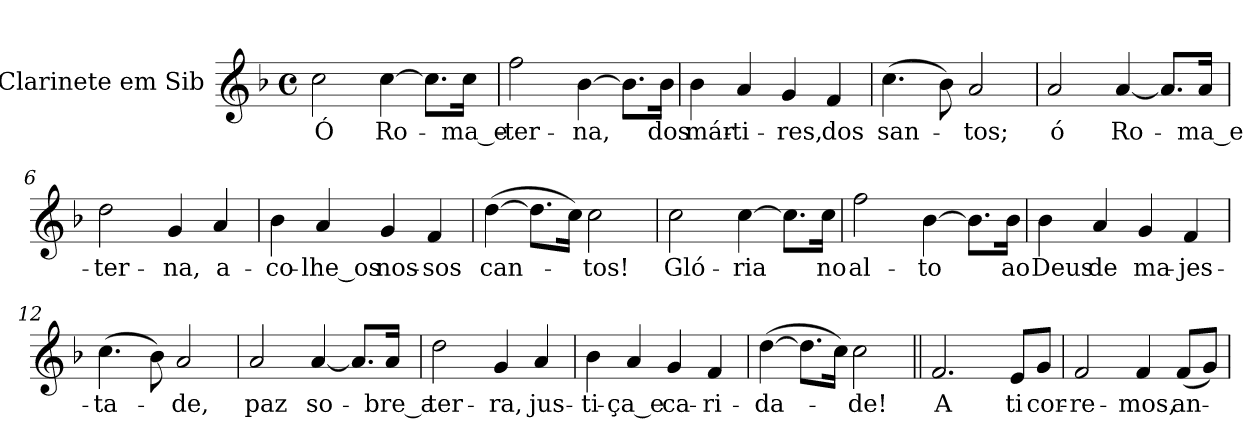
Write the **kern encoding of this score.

**kern	**text
*part1	*part1
*staff1	*staff1
*I"Clarinete em Sib	*
*I'Cl.	*
!!LO:PB:g=z
*clefG2	*
*ITrd1c2	*
*k[b-e-a-]	*
*E-:	*
*M4/4	*
*met(c)	*
*MM96	*
=1	=1
!	!LO:LY:b:color=#000000
2b-i\	Ó
!	!LO:LY:b:color=#000000
[4b-i\	Ro-
8.b-i\L]	.
!	!LO:LY:b:color=#000000
16b-i\Jk	-ma_e-
=2	=2
!	!LO:LY:b:color=#000000
2ee-i\	-ter-
!	!LO:LY:b:color=#000000
[4a-i\	-na,
8.a-i\L]	.
!	!LO:LY:b:color=#000000
16a-i\Jk	dos
=3	=3
!	!LO:LY:b:color=#000000
4a-i\	már-
!	!LO:LY:b:color=#000000
4gi/	-ti-
!	!LO:LY:b:color=#000000
4fi/	-res,
!	!LO:LY:b:color=#000000
4e-i/	dos
=4	=4
!	!LO:LY:b:color=#000000
(4.b-i\	san-
8a-i\)	.
!	!LO:LY:b:color=#000000
2gi/	-tos;
=5	=5
!	!LO:LY:b:color=#000000
2gi/	ó
!	!LO:LY:b:color=#000000
[4gi/	Ro-
8.gi/L]	.
!	!LO:LY:b:color=#000000
16gi/Jk	-ma_e-
=6	=6
!	!LO:LY:b:color=#000000
2cci\	-ter-
!	!LO:LY:b:color=#000000
4fi/	-na,
!	!LO:LY:b:color=#000000
4gi/	a-
!!LO:LB:g=z
=7	=7
!	!LO:LY:b:color=#000000
4a-i\	-co-
!	!LO:LY:b:color=#000000
4gi/	-lhe_os
!	!LO:LY:b:color=#000000
4fi/	nos-
!	!LO:LY:b:color=#000000
4e-i/	-sos
=8	=8
!	!LO:LY:b:color=#000000
([4cci\	can-
8.cci\L]	.
16b-i\Jk)	.
!	!LO:LY:b:color=#000000
2b-i\	-tos!
=9	=9
!	!LO:LY:b:color=#000000
2b-i\	Gló-
!	!LO:LY:b:color=#000000
[4b-i\	-ria
8.b-i\L]	.
!	!LO:LY:b:color=#000000
16b-i\Jk	no
=10	=10
!	!LO:LY:b:color=#000000
2ee-i\	al-
!	!LO:LY:b:color=#000000
[4a-i\	-to
8.a-i\L]	.
!	!LO:LY:b:color=#000000
16a-i\Jk	ao
=11	=11
!	!LO:LY:b:color=#000000
4a-i\	Deus
!	!LO:LY:b:color=#000000
4gi/	de
!	!LO:LY:b:color=#000000
4fi/	ma-
!	!LO:LY:b:color=#000000
4e-i/	-jes-
=12	=12
!	!LO:LY:b:color=#000000
(4.b-i\	-ta-
8a-i\)	.
!	!LO:LY:b:color=#000000
2gi/	-de,
!!LO:LB:g=z
=13	=13
!	!LO:LY:b:color=#000000
2gi/	paz
!	!LO:LY:b:color=#000000
[4gi/	so-
8.gi/L]	.
!	!LO:LY:b:color=#000000
16gi/Jk	-bre_a
=14	=14
!	!LO:LY:b:color=#000000
2cci\	ter-
!	!LO:LY:b:color=#000000
4fi/	-ra,
!	!LO:LY:b:color=#000000
4gi/	jus-
=15	=15
!	!LO:LY:b:color=#000000
4a-i\	-ti-
!	!LO:LY:b:color=#000000
4gi/	-ça_e
!	!LO:LY:b:color=#000000
4fi/	ca-
!	!LO:LY:b:color=#000000
4e-i/	-ri-
=16	=16
!	!LO:LY:b:color=#000000
([4cci\	-da-
8.cci\L]	.
16b-i\Jk)	.
!	!LO:LY:b:color=#000000
2b-i\	-de!
=17||	=17||
!	!LO:LY:b:color=#000000
2.e-i/	A
!	!LO:LY:b:color=#000000
8di/L	ti
!	!LO:LY:b:color=#000000
8fi/J	cor-
=18	=18
!	!LO:LY:b:color=#000000
2e-i/	-re-
!	!LO:LY:b:color=#000000
4e-i/	-mos,
!	!LO:LY:b:color=#000000
(8e-i/L	an-
8fi/J)	.
=	=
*-	*-
